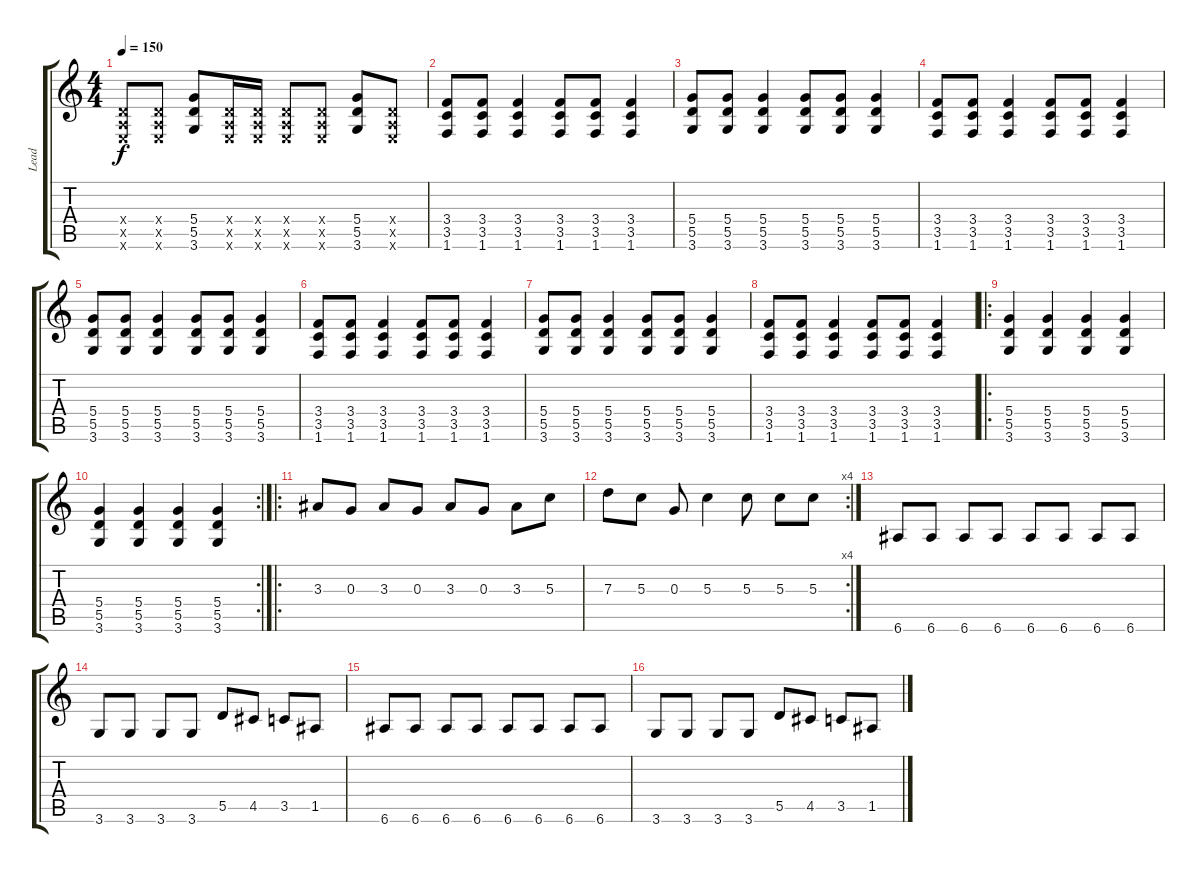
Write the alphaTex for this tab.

\track ("Lead" "Lead") {instrument electricguitarjazz}
\staff {score tabs}
\tuning (E4 B3 G3 D3 A2 E2) {hide}
\ts (4 4)
\tempo 150
\clef g2
\ks c
(0.4{x} 0.5{x} 0.6{x}).8{dy f} (0.4{x} 0.5{x} 0.6{x}).8 (5.4 5.5 3.6).8 (0.4{x} 0.5{x} 0.6{x}).16 (0.4{x} 0.5{x} 0.6{x}).16 (0.4{x} 0.5{x} 0.6{x}).8 (0.4{x} 0.5{x} 0.6{x}).8 (5.4 5.5 3.6).8 (0.4{x} 0.5{x} 0.6{x}).8 |
(3.4 3.5 1.6).8 (3.4 3.5 1.6).8 (3.4 3.5 1.6).4 (3.4 3.5 1.6).8 (3.4 3.5 1.6).8 (3.4 3.5 1.6).4 |
(5.4 5.5 3.6).8 (5.4 5.5 3.6).8 (5.4 5.5 3.6).4 (5.4 5.5 3.6).8 (5.4 5.5 3.6).8 (5.4 5.5 3.6).4 |
(3.4 3.5 1.6).8 (3.4 3.5 1.6).8 (3.4 3.5 1.6).4 (3.4 3.5 1.6).8 (3.4 3.5 1.6).8 (3.4 3.5 1.6).4 |
(5.4 5.5 3.6).8 (5.4 5.5 3.6).8 (5.4 5.5 3.6).4 (5.4 5.5 3.6).8 (5.4 5.5 3.6).8 (5.4 5.5 3.6).4 |
(3.4 3.5 1.6).8 (3.4 3.5 1.6).8 (3.4 3.5 1.6).4 (3.4 3.5 1.6).8 (3.4 3.5 1.6).8 (3.4 3.5 1.6).4 |
(5.4 5.5 3.6).8 (5.4 5.5 3.6).8 (5.4 5.5 3.6).4 (5.4 5.5 3.6).8 (5.4 5.5 3.6).8 (5.4 5.5 3.6).4 |
(3.4 3.5 1.6).8 (3.4 3.5 1.6).8 (3.4 3.5 1.6).4 (3.4 3.5 1.6).8 (3.4 3.5 1.6).8 (3.4 3.5 1.6).4 |
\ro
(5.4 5.5 3.6).4 (5.4 5.5 3.6).4 (5.4 5.5 3.6).4 (5.4 5.5 3.6).4 |
\rc 2
(5.4 5.5 3.6).4 (5.4 5.5 3.6).4 (5.4 5.5 3.6).4 (5.4 5.5 3.6).4 |
\ro
3.3.8 0.3.8 3.3.8 0.3.8 3.3.8 0.3.8 3.3.8 5.3.8 |
\rc 4
7.3.8 5.3.8 0.3.8 5.3.4 5.3.8 5.3.8 5.3.8 |
6.6.8 6.6.8 6.6.8 6.6.8 6.6.8 6.6.8 6.6.8 6.6.8 |
3.6.8 3.6.8 3.6.8 3.6.8 5.5.8 4.5.8 3.5.8 1.5.8 |
6.6.8 6.6.8 6.6.8 6.6.8 6.6.8 6.6.8 6.6.8 6.6.8 |
3.6.8 3.6.8 3.6.8 3.6.8 5.5.8 4.5.8 3.5.8 1.5.8
